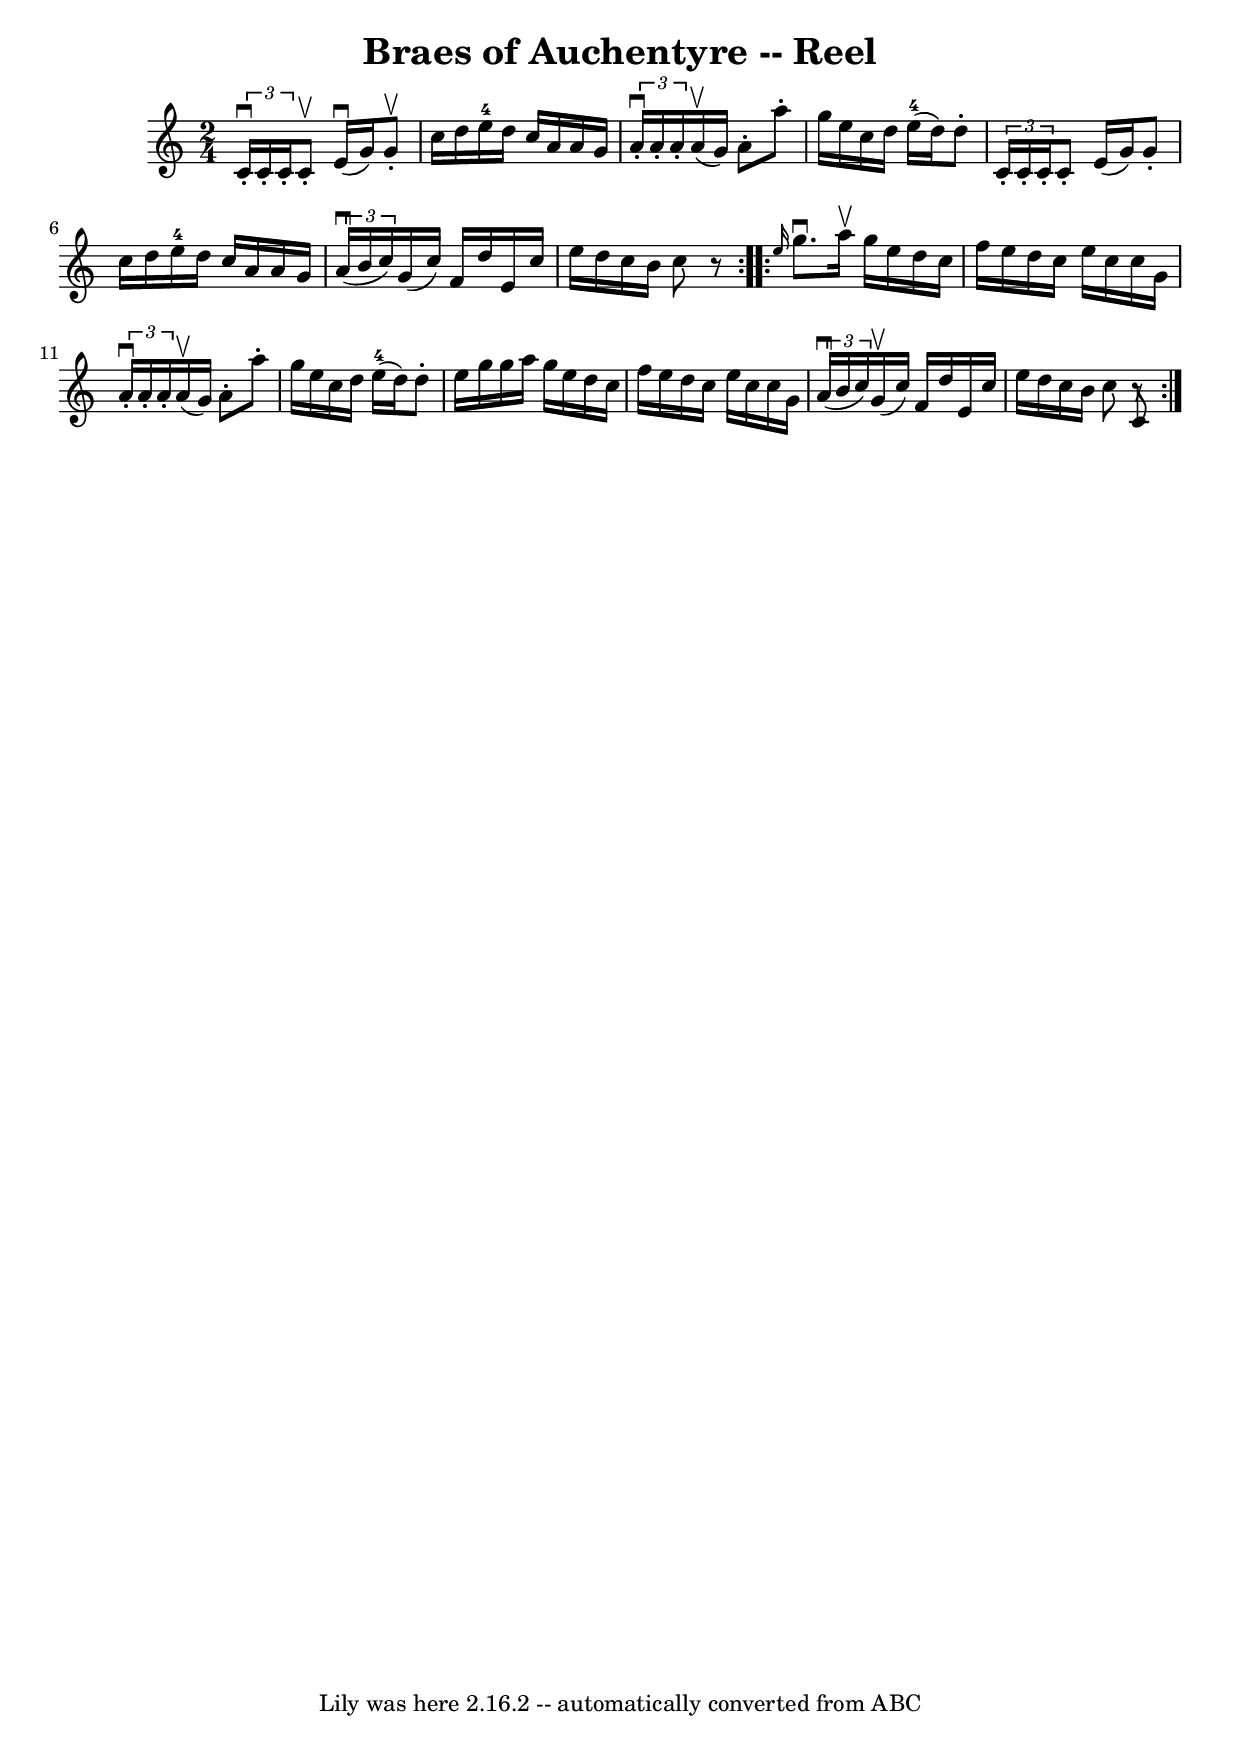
\version "2.16.2"
\include "Mammoth.ily"
\header {
  %% book = "Ryan's Mammoth Collection"
  crossRefNumber = "1"
  footnotes = "\\\\315"
  origin = "SCOTCH."
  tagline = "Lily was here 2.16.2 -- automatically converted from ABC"
  title = "Braes of Auchentyre -- Reel"

}
voicedefault =  {



  \repeat volta 2 {

    \time 2/4 
    \key c \major
    \times 2/3 { c'16^\downbow-. c'16-. c'16-. 
	       } 
    c'8^\upbow-. e'16^\downbow(g'16) g'8^\upbow-.   |
    c''16 
    d''16 e''16-4 d''16 c''16 a'16 a'16 g'16    |
    
    \times 2/3 { a'16^\downbow-. a'16-. a'16-. 
	       } a'16^\upbow(g'16) a'8-. a''8-.   |
    g''16 e''16 c''16 d''16      
    e''16-4(d''16) d''8-.   |
    \times 2/3 { c'16-. c'16 
		-. c'16-. 
	       } c'8-. e'16 (g'16) g'8-.   |
    c''16    
    d''16 e''16-4 d''16 c''16 a'16 a'16 g'16    |
    
    \times 2/3 { a'16^\downbow(b'16 c''16) 
	       } g'16 (c''16)   
    f'16 d''16 e'16 c''16    |
    e''16 d''16 c''16 b'16  
    c''8    r8   
  }     
  \repeat volta 2 {
    \grace { e''16  
	   } g''8.^\downbow   
    a''16^\upbow g''16 e''16 d''16 c''16    |
    f''16 e''16   
    d''16 c''16 e''16 c''16 c''16 g'16    |
    \times 2/3 {   
      a'16^\downbow-. a'16-. a'16-. 
    } a'16^\upbow(g'16) a'8-.   
    a''8-.   |
    g''16 e''16 c''16 d''16 e''16-4(
    d''16) d''8-.   |
    e''16 g''16 g''16 a''16 g''16    
    e''16 d''16 c''16    |
    f''16 e''16 d''16 c''16 e''16 
    c''16 c''16 g'16    |
    \times 2/3 { a'16^\downbow(b'16   
		 c''16) 
	       } g'16^\upbow(c''16) f'16 d''16 e'16 c''16    
    |
    e''16 d''16 c''16 b'16 c''8  << c'8    r8  >>   
  }   

}

\score{
  <<

    \context Staff="default"
    {
      \voicedefault 
      
    }

  >>
  \layout {
    
  }
  \midi {
  }

}
